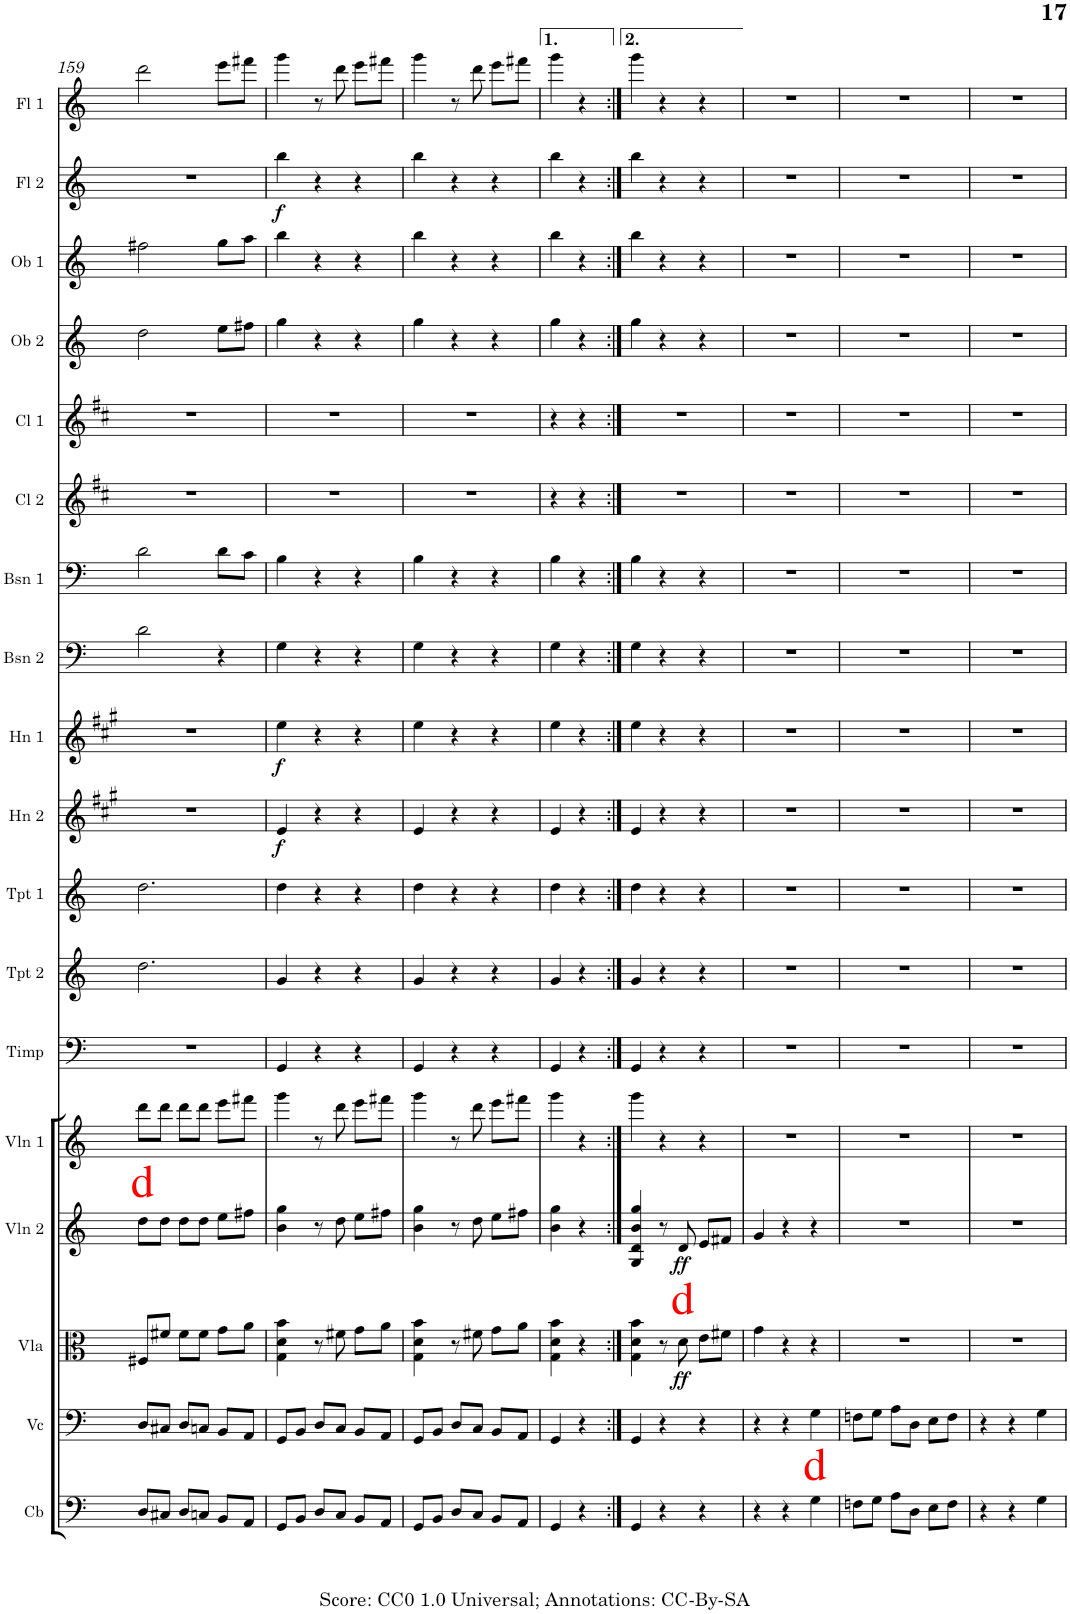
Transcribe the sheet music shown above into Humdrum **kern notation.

**kern	**kern	**text	**kern	**dynam	**kern	**text	**dynam	**kern	**text	**kern	**kern	**kern	**kern	**dynam	**kern	**dynam	**kern	**kern	**kern	**kern	**kern	**kern	**kern	**dynam	**kern
*part18	*part17	*part17	*part16	*part16	*part15	*part15	*part15	*part14	*part14	*part13	*part12	*part11	*part10	*part10	*part9	*part9	*part8	*part7	*part6	*part5	*part4	*part3	*part2	*part2	*part1
*staff18	*staff17	*staff17	*staff16	*staff16	*staff15	*staff15	*staff15	*staff14	*staff14	*staff13	*staff12	*staff11	*staff10	*staff10	*staff9	*staff9	*staff8	*staff7	*staff6	*staff5	*staff4	*staff3	*staff2	*staff2	*staff1
*I"Contrabass	*I"Violoncello	*	*I"Viola	*	*I"Violin 2	*	*	*I"Violin 1	*	*I"Timpani	*I"C Trumpet 2	*I"C Trumpet 1	*I"Eb Horn 2	*	*I"Eb Horn 1	*	*I"Bassoon 2	*I"Bassoon 1	*I"Bb Clarinet 2	*I"Bb Clarinet 1	*I"Oboe 2	*I"Oboe 1	*I"Flute 2	*	*I"Flute 1
*I'Cb	*I'Vc	*	*I'Vla	*	*I'Vln 2	*	*	*I'Vln 1	*	*I'Timp	*I'Tpt 2	*I'Tpt 1	*I'Hn 2	*	*I'Hn 1	*	*I'Bsn 2	*I'Bsn 1	*I'Cl 2	*I'Cl 1	*I'Ob 2	*I'Ob 1	*I'Fl 2	*	*I'Fl 1
!!LO:PB:g=z
*clefF4	*clefF4	*	*clefC3	*	*clefG2	*	*	*clefG2	*	*clefF4	*clefG2	*clefG2	*clefG2	*	*clefG2	*	*clefF4	*clefF4	*clefG2	*clefG2	*clefG2	*clefG2	*clefG2	*	*clefG2
*Trd7c12	*	*	*	*	*	*	*	*	*	*	*	*	*Trd5c9	*	*Trd5c9	*	*	*	*Trd1c2	*Trd1c2	*	*	*	*	*
*k[]	*k[]	*	*k[]	*	*k[]	*	*	*k[]	*	*k[]	*k[]	*k[]	*k[f#c#g#]	*	*k[f#c#g#]	*	*k[]	*k[]	*k[f#c#]	*k[f#c#]	*k[]	*k[]	*k[]	*	*k[]
*M3/4	*M3/4	*	*M3/4	*	*M3/4	*	*	*M3/4	*	*M3/4	*M3/4	*M3/4	*M3/4	*	*M3/4	*	*M3/4	*M3/4	*M3/4	*M3/4	*M3/4	*M3/4	*M3/4	*	*M3/4
=159	=159	=159	=159	=159	=159	=159	=159	=159	=159	=159	=159	=159	=159	=159	=159	=159	=159	=159	=159	=159	=159	=159	=159	=159	=159
!	!	!	!	!	!	!	!	!	!LO:LY:b:color=#FF0000	!	!	!	!	!	!	!	!	!	!	!	!	!	!	!	!
8D/L	8D/L	.	8F#X/L	.	8dd\L	.	.	8ddd\L	d	2.r	2.dd\	2.dd\	2.r	.	2.r	.	2d\	2d\	2.r	2.r	2dd\	2ff#X\	2.r	.	2ddd\
8C#X/J	8C#X/J	.	8f#X/J	.	8dd\J	.	.	8ddd\J	.	.	.	.	.	.	.	.	.	.	.	.	.	.	.	.	.
8D/L	8D/L	.	8f#\L	.	8dd\L	.	.	8ddd\L	.	.	.	.	.	.	.	.	.	.	.	.	.	.	.	.	.
8Cn/J	8Cn/J	.	8f#\J	.	8dd\J	.	.	8ddd\J	.	.	.	.	.	.	.	.	.	.	.	.	.	.	.	.	.
8BB/L	8BB/L	.	8g\L	.	8ee\L	.	.	8eee\L	.	.	.	.	.	.	.	.	4r	8d\L	.	.	8ee\L	8gg\L	.	.	8eee\L
8AA/J	8AA/J	.	8a\J	.	8ff#X\J	.	.	8fff#X\J	.	.	.	.	.	.	.	.	.	8c\J	.	.	8ff#X\J	8aa\J	.	.	8fff#X\J
=160	=160	=160	=160	=160	=160	=160	=160	=160	=160	=160	=160	=160	=160	=160	=160	=160	=160	=160	=160	=160	=160	=160	=160	=160	=160
!	!	!	!	!	!	!	!	!	!	!	!	!	!	!LO:DY:b	!	!LO:DY:b	!	!	!	!	!	!	!	!LO:DY:b	!
8GG/L	8GG/L	.	4G\ 4d\ 4b\	.	4b\ 4gg\	.	.	4ggg\	.	4GG/	4g/	4dd\	4e/	f	4ee\	f	4G\	4B\	2.r	2.r	4gg\	4bb\	4bb\	f	4ggg\
8BB/J	8BB/J	.	.	.	.	.	.	.	.	.	.	.	.	.	.	.	.	.	.	.	.	.	.	.	.
8D/L	8D/L	.	8r	.	8r	.	.	8r	.	4r	4r	4r	4r	.	4r	.	4r	4r	.	.	4r	4r	4r	.	8r
8C/J	8C/J	.	8f#X\	.	8dd\	.	.	8ddd\	.	.	.	.	.	.	.	.	.	.	.	.	.	.	.	.	8ddd\
8BB/L	8BB/L	.	8g\L	.	8ee\L	.	.	8eee\L	.	4r	4r	4r	4r	.	4r	.	4r	4r	.	.	4r	4r	4r	.	8eee\L
8AA/J	8AA/J	.	8a\J	.	8ff#X\J	.	.	8fff#X\J	.	.	.	.	.	.	.	.	.	.	.	.	.	.	.	.	8fff#X\J
=161	=161	=161	=161	=161	=161	=161	=161	=161	=161	=161	=161	=161	=161	=161	=161	=161	=161	=161	=161	=161	=161	=161	=161	=161	=161
8GG/L	8GG/L	.	4G\ 4d\ 4b\	.	4b\ 4gg\	.	.	4ggg\	.	4GG/	4g/	4dd\	4e/	.	4ee\	.	4G\	4B\	2.r	2.r	4gg\	4bb\	4bb\	.	4ggg\
8BB/J	8BB/J	.	.	.	.	.	.	.	.	.	.	.	.	.	.	.	.	.	.	.	.	.	.	.	.
8D/L	8D/L	.	8r	.	8r	.	.	8r	.	4r	4r	4r	4r	.	4r	.	4r	4r	.	.	4r	4r	4r	.	8r
8C/J	8C/J	.	8f#X\	.	8dd\	.	.	8ddd\	.	.	.	.	.	.	.	.	.	.	.	.	.	.	.	.	8ddd\
8BB/L	8BB/L	.	8g\L	.	8ee\L	.	.	8eee\L	.	4r	4r	4r	4r	.	4r	.	4r	4r	.	.	4r	4r	4r	.	8eee\L
8AA/J	8AA/J	.	8a\J	.	8ff#X\J	.	.	8fff#X\J	.	.	.	.	.	.	.	.	.	.	.	.	.	.	.	.	8fff#X\J
=162	=162	=162	=162	=162	=162	=162	=162	=162	=162	=162	=162	=162	=162	=162	=162	=162	=162	=162	=162	=162	=162	=162	=162	=162	=162
4GG/	4GG/	.	4G\ 4d\ 4b\	.	4b\ 4gg\	.	.	4ggg\	.	4GG/	4g/	4dd\	4e/	.	4ee\	.	4G\	4B\	4r	4r	4gg\	4bb\	4bb\	.	4ggg\
4r	4r	.	4r	.	4r	.	.	4r	.	4r	4r	4r	4r	.	4r	.	4r	4r	4r	4r	4r	4r	4r	.	4r
=163:|!	=163:|!	=163:|!	=163:|!	=163:|!	=163:|!	=163:|!	=163:|!	=163:|!	=163:|!	=163:|!	=163:|!	=163:|!	=163:|!	=163:|!	=163:|!	=163:|!	=163:|!	=163:|!	=163:|!	=163:|!	=163:|!	=163:|!	=163:|!	=163:|!	=163:|!
4GG/	4GG/	.	4G\ 4d\ 4b\	.	4G/ 4d/ 4b/ 4gg/	.	.	4ggg\	.	4GG/	4g/	4dd\	4e/	.	4ee\	.	4G\	4B\	2.r	2.r	4gg\	4bb\	4bb\	.	4ggg\
4r	4r	.	8r	.	8r	.	.	4r	.	4r	4r	4r	4r	.	4r	.	4r	4r	.	.	4r	4r	4r	.	4r
!	!	!	!	!LO:DY:b	!	!LO:LY:b:color=#FF0000	!LO:DY:b	!	!	!	!	!	!	!	!	!	!	!	!	!	!	!	!	!	!
.	.	.	8d\	ff	8d/	d	ff	.	.	.	.	.	.	.	.	.	.	.	.	.	.	.	.	.	.
4r	4r	.	8e\L	.	8e/L	.	.	4r	.	4r	4r	4r	4r	.	4r	.	4r	4r	.	.	4r	4r	4r	.	4r
.	.	.	8f#X\J	.	8f#X/J	.	.	.	.	.	.	.	.	.	.	.	.	.	.	.	.	.	.	.	.
=164	=164	=164	=164	=164	=164	=164	=164	=164	=164	=164	=164	=164	=164	=164	=164	=164	=164	=164	=164	=164	=164	=164	=164	=164	=164
4r	4r	.	4g\	.	4g/	.	.	2.r	.	2.r	2.r	2.r	2.r	.	2.r	.	2.r	2.r	2.r	2.r	2.r	2.r	2.r	.	2.r
4r	4r	.	4r	.	4r	.	.	.	.	.	.	.	.	.	.	.	.	.	.	.	.	.	.	.	.
!	!	!LO:LY:b:color=#FF0000	!	!	!	!	!	!	!	!	!	!	!	!	!	!	!	!	!	!	!	!	!	!	!
4G\	4G\	d	4r	.	4r	.	.	.	.	.	.	.	.	.	.	.	.	.	.	.	.	.	.	.	.
=165	=165	=165	=165	=165	=165	=165	=165	=165	=165	=165	=165	=165	=165	=165	=165	=165	=165	=165	=165	=165	=165	=165	=165	=165	=165
8Fn\L	8Fn\L	.	2.r	.	2.r	.	.	2.r	.	2.r	2.r	2.r	2.r	.	2.r	.	2.r	2.r	2.r	2.r	2.r	2.r	2.r	.	2.r
8G\J	8G\J	.	.	.	.	.	.	.	.	.	.	.	.	.	.	.	.	.	.	.	.	.	.	.	.
8A\L	8A\L	.	.	.	.	.	.	.	.	.	.	.	.	.	.	.	.	.	.	.	.	.	.	.	.
8D\J	8D\J	.	.	.	.	.	.	.	.	.	.	.	.	.	.	.	.	.	.	.	.	.	.	.	.
8E\L	8E\L	.	.	.	.	.	.	.	.	.	.	.	.	.	.	.	.	.	.	.	.	.	.	.	.
8F\J	8F\J	.	.	.	.	.	.	.	.	.	.	.	.	.	.	.	.	.	.	.	.	.	.	.	.
=166	=166	=166	=166	=166	=166	=166	=166	=166	=166	=166	=166	=166	=166	=166	=166	=166	=166	=166	=166	=166	=166	=166	=166	=166	=166
4r	4r	.	2.r	.	2.r	.	.	2.r	.	2.r	2.r	2.r	2.r	.	2.r	.	2.r	2.r	2.r	2.r	2.r	2.r	2.r	.	2.r
4r	4r	.	.	.	.	.	.	.	.	.	.	.	.	.	.	.	.	.	.	.	.	.	.	.	.
4G\	4G\	.	.	.	.	.	.	.	.	.	.	.	.	.	.	.	.	.	.	.	.	.	.	.	.
=	=	=	=	=	=	=	=	=	=	=	=	=	=	=	=	=	=	=	=	=	=	=	=	=	=
*-	*-	*-	*-	*-	*-	*-	*-	*-	*-	*-	*-	*-	*-	*-	*-	*-	*-	*-	*-	*-	*-	*-	*-	*-	*-
